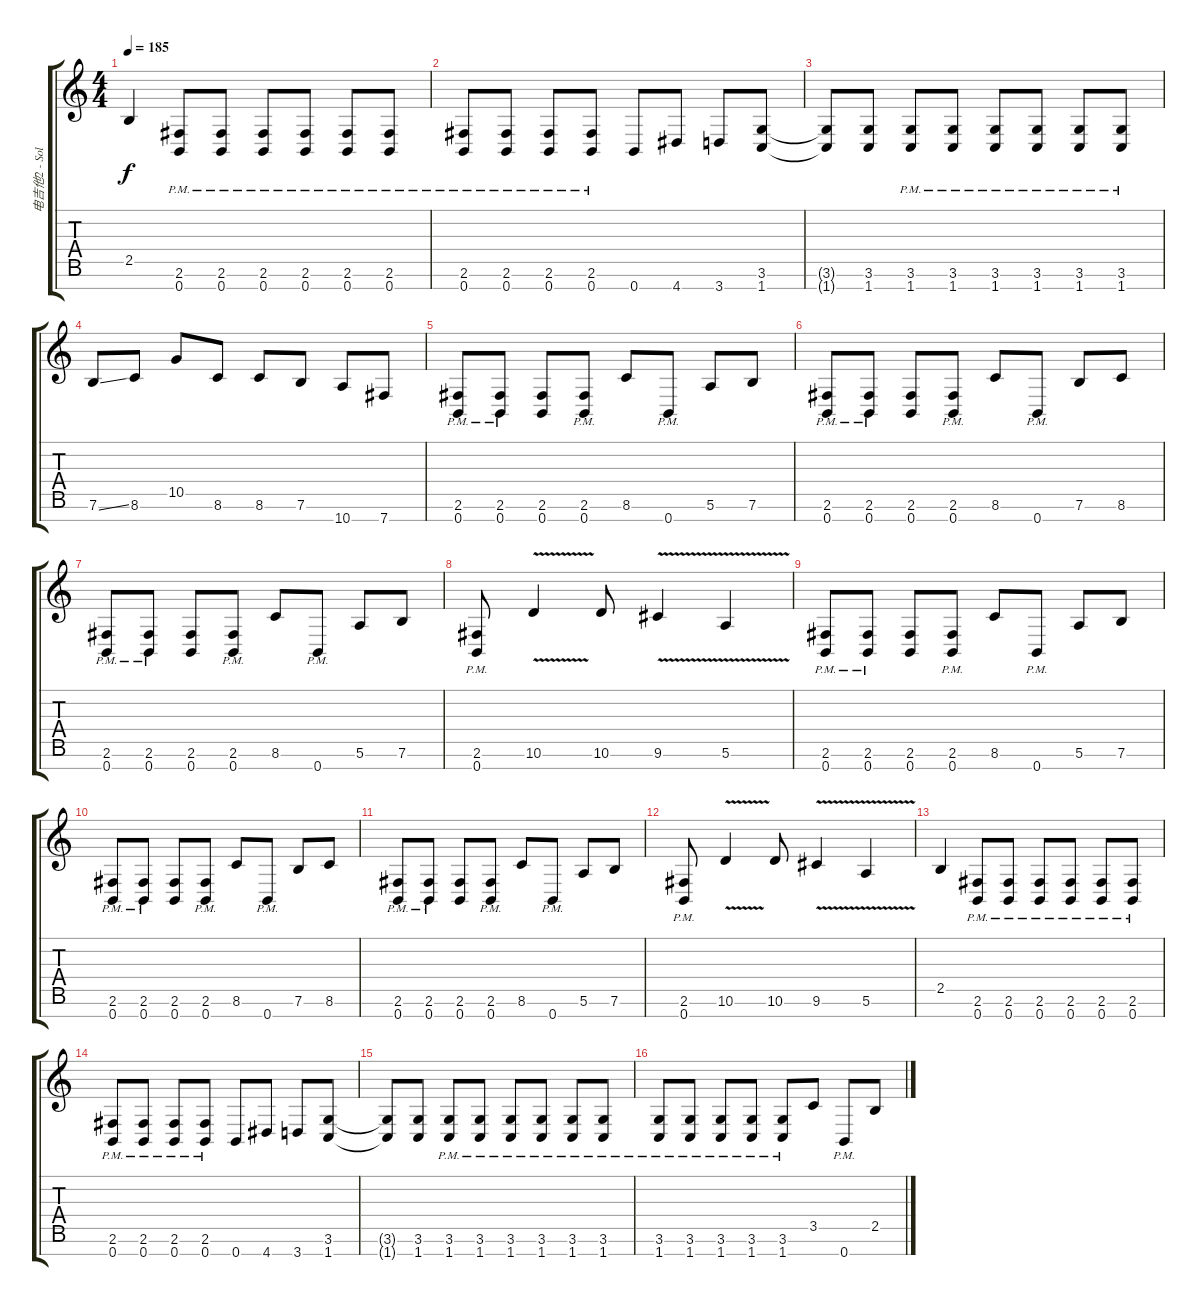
\track ("电吉他2 - Solo" "电吉他2 - Sol") {instrument distortionguitar}
\staff {score tabs}
\tuning (E4 B3 G3 D3 A2 E2 B1) {hide}
\ts (4 4)
\tempo 185
\clef g2
\ks c
2.5{t}.4{dy f} (2.6{pm} 0.7{pm}).8 (2.6{pm} 0.7{pm}).8 (2.6{pm} 0.7{pm}).8 (2.6{pm} 0.7{pm}).8 (2.6{pm} 0.7{pm}).8 (2.6{pm} 0.7{pm}).8 |
(2.6{pm} 0.7{pm}).8 (2.6{pm} 0.7{pm}).8 (2.6{pm} 0.7{pm}).8 (2.6{pm} 0.7{pm}).8 0.7.8 4.7.8 3.7.8 (3.6 1.7).8 |
(3.6{t} 1.7{t}).8 (3.6 1.7).8 (3.6{pm} 1.7{pm}).8 (3.6{pm} 1.7{pm}).8 (3.6{pm} 1.7{pm}).8 (3.6{pm} 1.7{pm}).8 (3.6{pm} 1.7{pm}).8 (3.6{pm} 1.7{pm}).8 |
7.6{ss}.8 8.6.8 10.5.8 8.6.8 8.6.8 7.6.8 10.7.8 7.7.8 |
(2.6{pm} 0.7{pm}).8 (2.6{pm} 0.7{pm}).8 (2.6 0.7).8 (2.6{pm} 0.7{pm}).8 8.6.8 0.7{pm}.8 5.6.8 7.6.8 |
(2.6{pm} 0.7{pm}).8 (2.6{pm} 0.7{pm}).8 (2.6 0.7).8 (2.6{pm} 0.7{pm}).8 8.6.8 0.7{pm}.8 7.6.8 8.6.8 |
(2.6{pm} 0.7{pm}).8 (2.6{pm} 0.7{pm}).8 (2.6 0.7).8 (2.6{pm} 0.7{pm}).8 8.6.8 0.7{pm}.8 5.6.8 7.6.8 |
(2.6{pm} 0.7{pm}).8 10.6{v}.4 10.6.8 9.6{v}.4 5.6{v}.4 |
(2.6{pm} 0.7{pm}).8 (2.6{pm} 0.7{pm}).8 (2.6 0.7).8 (2.6{pm} 0.7{pm}).8 8.6.8 0.7{pm}.8 5.6.8 7.6.8 |
(2.6{pm} 0.7{pm}).8 (2.6{pm} 0.7{pm}).8 (2.6 0.7).8 (2.6{pm} 0.7{pm}).8 8.6.8 0.7{pm}.8 7.6.8 8.6.8 |
(2.6{pm} 0.7{pm}).8 (2.6{pm} 0.7{pm}).8 (2.6 0.7).8 (2.6{pm} 0.7{pm}).8 8.6.8 0.7{pm}.8 5.6.8 7.6.8 |
(2.6{pm} 0.7{pm}).8 10.6{v}.4 10.6.8 9.6{v}.4 5.6{v}.4 |
2.5.4 (2.6{pm} 0.7{pm}).8 (2.6{pm} 0.7{pm}).8 (2.6{pm} 0.7{pm}).8 (2.6{pm} 0.7{pm}).8 (2.6{pm} 0.7{pm}).8 (2.6{pm} 0.7{pm}).8 |
(2.6{pm} 0.7{pm}).8 (2.6{pm} 0.7{pm}).8 (2.6{pm} 0.7{pm}).8 (2.6{pm} 0.7{pm}).8 0.7.8 4.7.8 3.7.8 (3.6 1.7).8 |
(3.6{t} 1.7{t}).8 (3.6 1.7).8 (3.6{pm} 1.7{pm}).8 (3.6{pm} 1.7{pm}).8 (3.6{pm} 1.7{pm}).8 (3.6{pm} 1.7{pm}).8 (3.6{pm} 1.7{pm}).8 (3.6{pm} 1.7{pm}).8 |
(3.6{pm} 1.7{pm}).8 (3.6{pm} 1.7{pm}).8 (3.6{pm} 1.7{pm}).8 (3.6{pm} 1.7{pm}).8 (3.6{pm} 1.7{pm}).8 3.5.8 0.7{pm}.8 2.5.8
